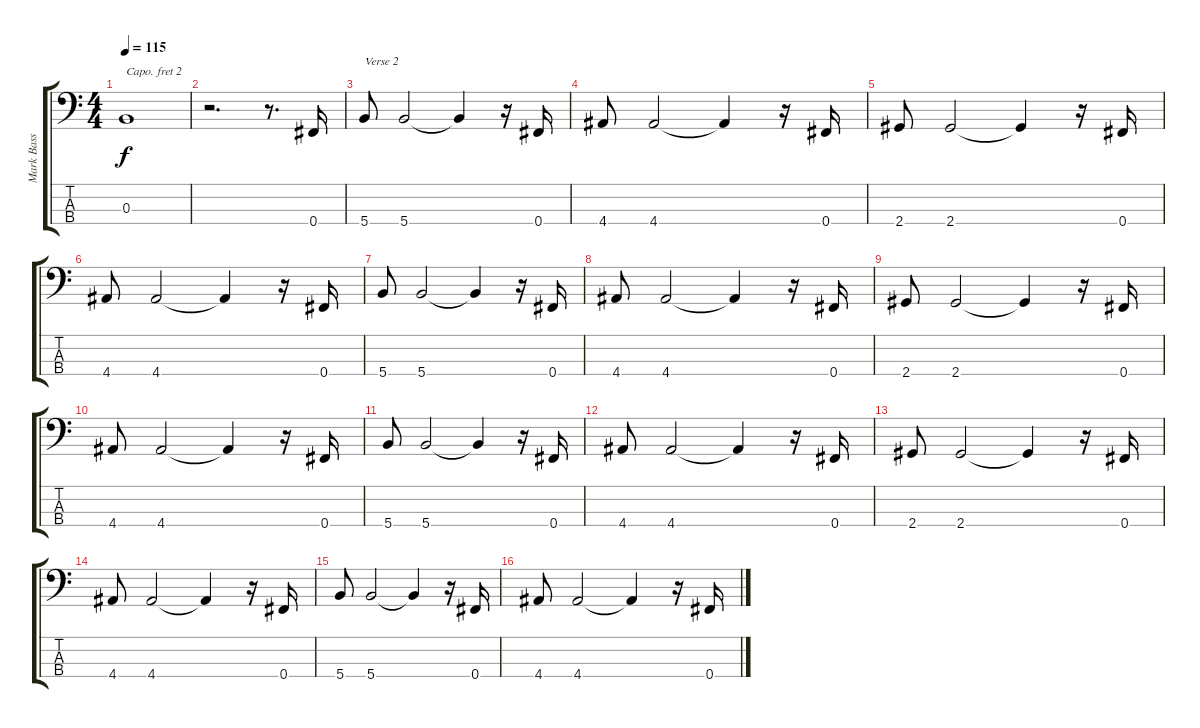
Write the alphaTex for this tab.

\track ("Mark Bass" "Mark Bass") {instrument electricbasspick}
\staff {score tabs}
\capo 2
\tuning (G2 D2 A1 E1) {hide}
\ts (4 4)
\tempo 115
\clef f4
\ks c
0.3.1{dy f} |
r.2{d} r.8{d} 0.4.16 |
5.4.8{txt "Verse 2"} 5.4.2 5.4{t}.4 r.16 0.4.16 |
4.4.8 4.4.2 4.4{t}.4 r.16 0.4.16 |
2.4.8 2.4.2 2.4{t}.4 r.16 0.4.16 |
4.4.8 4.4.2 4.4{t}.4 r.16 0.4.16 |
5.4.8 5.4.2 5.4{t}.4 r.16 0.4.16 |
4.4.8 4.4.2 4.4{t}.4 r.16 0.4.16 |
2.4.8 2.4.2 2.4{t}.4 r.16 0.4.16 |
4.4.8 4.4.2 4.4{t}.4 r.16 0.4.16 |
5.4.8 5.4.2 5.4{t}.4 r.16 0.4.16 |
4.4.8 4.4.2 4.4{t}.4 r.16 0.4.16 |
2.4.8 2.4.2 2.4{t}.4 r.16 0.4.16 |
4.4.8 4.4.2 4.4{t}.4 r.16 0.4.16 |
5.4.8 5.4.2 5.4{t}.4 r.16 0.4.16 |
4.4.8 4.4.2 4.4{t}.4 r.16 0.4.16
